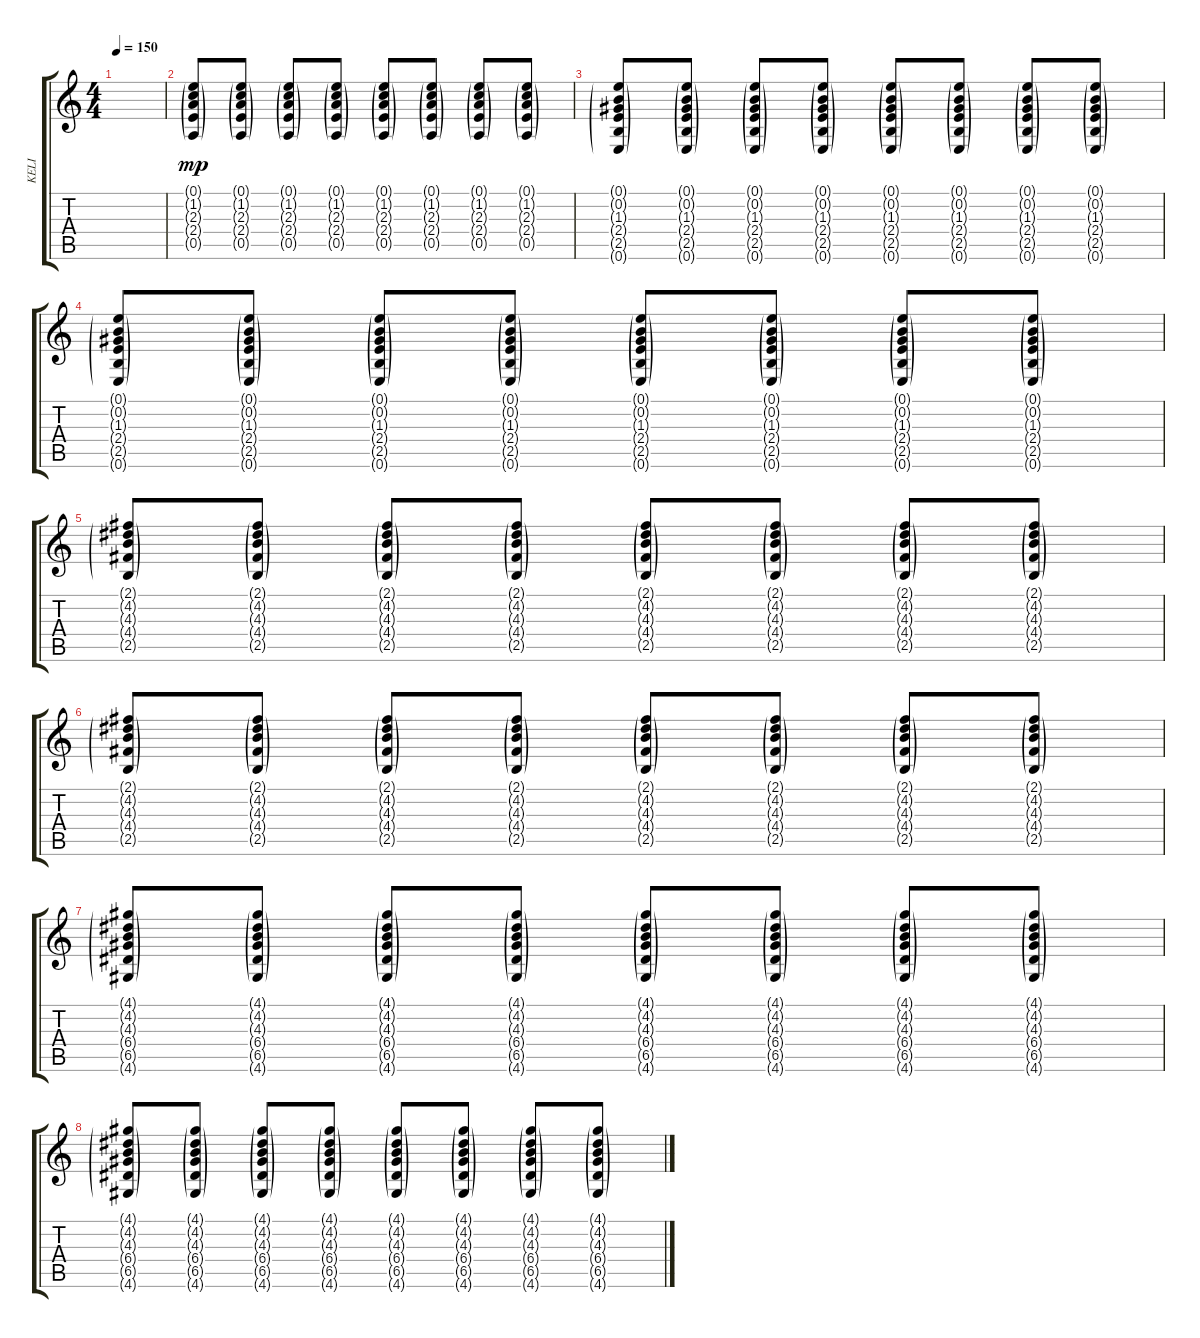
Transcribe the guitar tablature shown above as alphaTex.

\track ("KELI" "KELI") {instrument distortionguitar}
\staff {score tabs}
\tuning (E4 B3 G3 D3 A2 E2) {hide}
\ts (4 4)
\tempo 150
\clef g2
\ks c
|
(0.1{g} 1.2{g} 2.3{g} 2.4{g} 0.5{g}).8{dy mp} (0.1{g} 1.2{g} 2.3{g} 2.4{g} 0.5{g}).8 (0.1{g} 1.2{g} 2.3{g} 2.4{g} 0.5{g}).8 (0.1{g} 1.2{g} 2.3{g} 2.4{g} 0.5{g}).8 (0.1{g} 1.2{g} 2.3{g} 2.4{g} 0.5{g}).8 (0.1{g} 1.2{g} 2.3{g} 2.4{g} 0.5{g}).8 (0.1{g} 1.2{g} 2.3{g} 2.4{g} 0.5{g}).8 (0.1{g} 1.2{g} 2.3{g} 2.4{g} 0.5{g}).8 |
(0.1{g} 0.2{g} 1.3{g} 2.4{g} 2.5{g} 0.6{g}).8 (0.1{g} 0.2{g} 1.3{g} 2.4{g} 2.5{g} 0.6{g}).8 (0.1{g} 0.2{g} 1.3{g} 2.4{g} 2.5{g} 0.6{g}).8 (0.1{g} 0.2{g} 1.3{g} 2.4{g} 2.5{g} 0.6{g}).8 (0.1{g} 0.2{g} 1.3{g} 2.4{g} 2.5{g} 0.6{g}).8 (0.1{g} 0.2{g} 1.3{g} 2.4{g} 2.5{g} 0.6{g}).8 (0.1{g} 0.2{g} 1.3{g} 2.4{g} 2.5{g} 0.6{g}).8 (0.1{g} 0.2{g} 1.3{g} 2.4{g} 2.5{g} 0.6{g}).8 |
(0.1{g} 0.2{g} 1.3{g} 2.4{g} 2.5{g} 0.6{g}).8 (0.1{g} 0.2{g} 1.3{g} 2.4{g} 2.5{g} 0.6{g}).8 (0.1{g} 0.2{g} 1.3{g} 2.4{g} 2.5{g} 0.6{g}).8 (0.1{g} 0.2{g} 1.3{g} 2.4{g} 2.5{g} 0.6{g}).8 (0.1{g} 0.2{g} 1.3{g} 2.4{g} 2.5{g} 0.6{g}).8 (0.1{g} 0.2{g} 1.3{g} 2.4{g} 2.5{g} 0.6{g}).8 (0.1{g} 0.2{g} 1.3{g} 2.4{g} 2.5{g} 0.6{g}).8 (0.1{g} 0.2{g} 1.3{g} 2.4{g} 2.5{g} 0.6{g}).8 |
(2.1{g} 4.2{g} 4.3{g} 4.4{g} 2.5{g}).8 (2.1{g} 4.2{g} 4.3{g} 4.4{g} 2.5{g}).8 (2.1{g} 4.2{g} 4.3{g} 4.4{g} 2.5{g}).8 (2.1{g} 4.2{g} 4.3{g} 4.4{g} 2.5{g}).8 (2.1{g} 4.2{g} 4.3{g} 4.4{g} 2.5{g}).8 (2.1{g} 4.2{g} 4.3{g} 4.4{g} 2.5{g}).8 (2.1{g} 4.2{g} 4.3{g} 4.4{g} 2.5{g}).8 (2.1{g} 4.2{g} 4.3{g} 4.4{g} 2.5{g}).8 |
(2.1{g} 4.2{g} 4.3{g} 4.4{g} 2.5{g}).8 (2.1{g} 4.2{g} 4.3{g} 4.4{g} 2.5{g}).8 (2.1{g} 4.2{g} 4.3{g} 4.4{g} 2.5{g}).8 (2.1{g} 4.2{g} 4.3{g} 4.4{g} 2.5{g}).8 (2.1{g} 4.2{g} 4.3{g} 4.4{g} 2.5{g}).8 (2.1{g} 4.2{g} 4.3{g} 4.4{g} 2.5{g}).8 (2.1{g} 4.2{g} 4.3{g} 4.4{g} 2.5{g}).8 (2.1{g} 4.2{g} 4.3{g} 4.4{g} 2.5{g}).8 |
(4.1{g} 4.2{g} 4.3{g} 6.4{g} 6.5{g} 4.6{g}).8 (4.1{g} 4.2{g} 4.3{g} 6.4{g} 6.5{g} 4.6{g}).8 (4.1{g} 4.2{g} 4.3{g} 6.4{g} 6.5{g} 4.6{g}).8 (4.1{g} 4.2{g} 4.3{g} 6.4{g} 6.5{g} 4.6{g}).8 (4.1{g} 4.2{g} 4.3{g} 6.4{g} 6.5{g} 4.6{g}).8 (4.1{g} 4.2{g} 4.3{g} 6.4{g} 6.5{g} 4.6{g}).8 (4.1{g} 4.2{g} 4.3{g} 6.4{g} 6.5{g} 4.6{g}).8 (4.1{g} 4.2{g} 4.3{g} 6.4{g} 6.5{g} 4.6{g}).8 |
(4.1{g} 4.2{g} 4.3{g} 6.4{g} 6.5{g} 4.6{g}).8 (4.1{g} 4.2{g} 4.3{g} 6.4{g} 6.5{g} 4.6{g}).8 (4.1{g} 4.2{g} 4.3{g} 6.4{g} 6.5{g} 4.6{g}).8 (4.1{g} 4.2{g} 4.3{g} 6.4{g} 6.5{g} 4.6{g}).8 (4.1{g} 4.2{g} 4.3{g} 6.4{g} 6.5{g} 4.6{g}).8 (4.1{g} 4.2{g} 4.3{g} 6.4{g} 6.5{g} 4.6{g}).8 (4.1{g} 4.2{g} 4.3{g} 6.4{g} 6.5{g} 4.6{g}).8 (4.1{g} 4.2{g} 4.3{g} 6.4{g} 6.5{g} 4.6{g}).8
